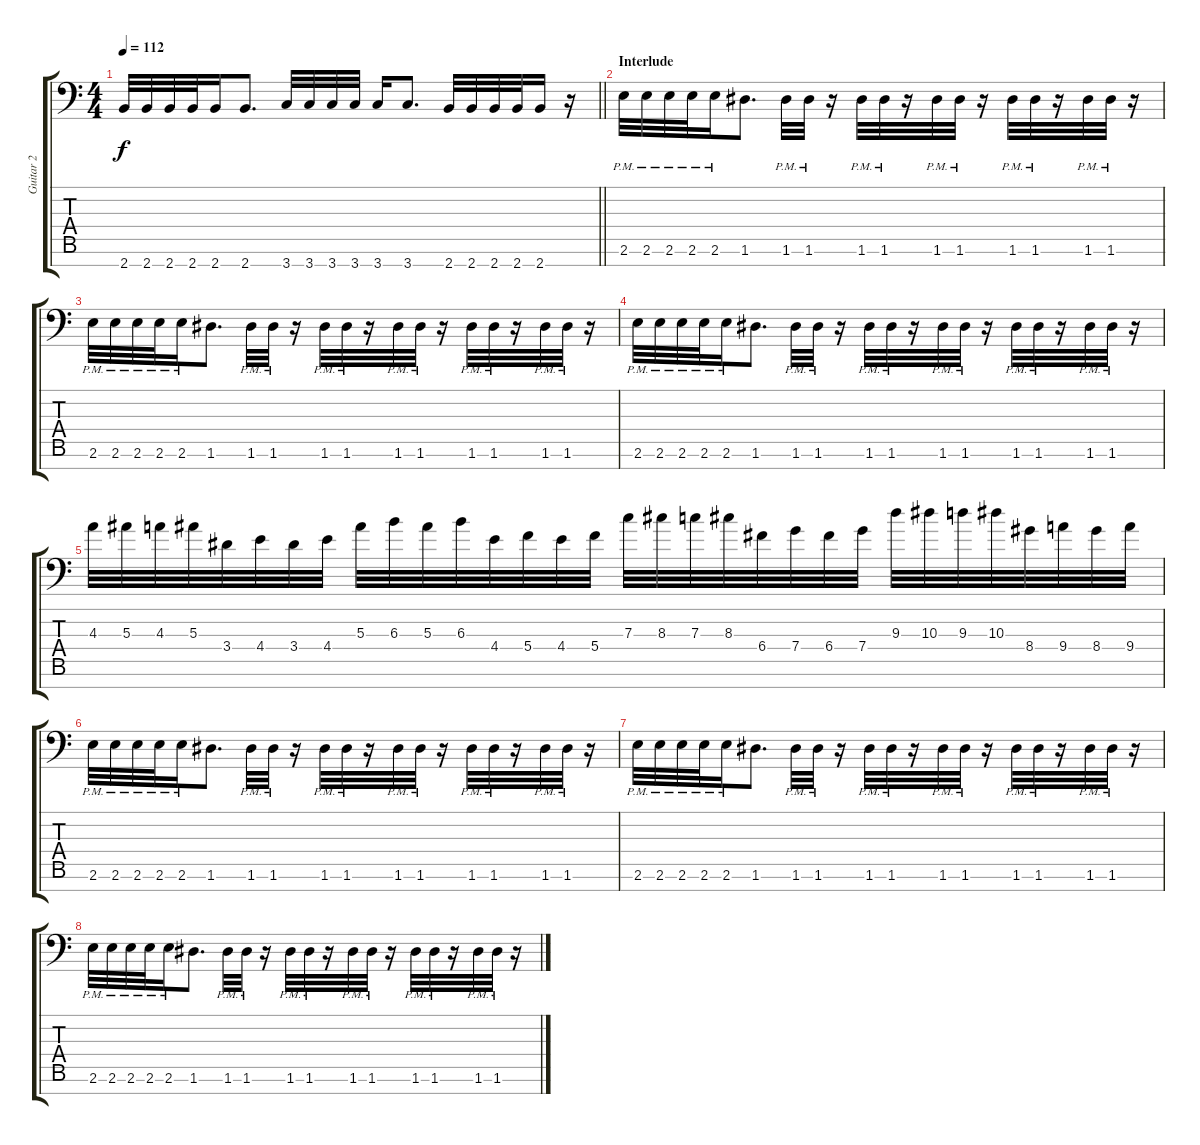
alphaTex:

\track ("Guitar 2" "Guitar 2") {instrument distortionguitar}
\staff {score tabs}
\tuning (D4 A3 F3 C3 G2 D2 A1) {hide}
\ts (4 4)
\tempo 112
\clef f4
\barLineRight lightlight
\ks c
2.7.32{dy f} 2.7.32 2.7.32 2.7.32 2.7.16 2.7.8{d} 3.7.32 3.7.32 3.7.32 3.7.32 3.7.16 3.7.8{d} 2.7.32 2.7.32 2.7.32 2.7.32 2.7.16 r.16 |
\section ("" "Interlude")
2.6{pm}.32 2.6{pm}.32 2.6{pm}.32 2.6{pm}.32 2.6{pm}.16 1.6.8{d} 1.6{pm}.32 1.6{pm}.32 r.16 1.6{pm}.32 1.6{pm}.32 r.16 1.6{pm}.32 1.6{pm}.32 r.16 1.6{pm}.32 1.6{pm}.32 r.16 1.6{pm}.32 1.6{pm}.32 r.16 |
2.6{pm}.32 2.6{pm}.32 2.6{pm}.32 2.6{pm}.32 2.6{pm}.16 1.6.8{d} 1.6{pm}.32 1.6{pm}.32 r.16 1.6{pm}.32 1.6{pm}.32 r.16 1.6{pm}.32 1.6{pm}.32 r.16 1.6{pm}.32 1.6{pm}.32 r.16 1.6{pm}.32 1.6{pm}.32 r.16 |
2.6{pm}.32 2.6{pm}.32 2.6{pm}.32 2.6{pm}.32 2.6{pm}.16 1.6.8{d} 1.6{pm}.32 1.6{pm}.32 r.16 1.6{pm}.32 1.6{pm}.32 r.16 1.6{pm}.32 1.6{pm}.32 r.16 1.6{pm}.32 1.6{pm}.32 r.16 1.6{pm}.32 1.6{pm}.32 r.16 |
4.3.32 5.3.32 4.3.32 5.3.32 3.4.32 4.4.32 3.4.32 4.4.32 5.3.32 6.3.32 5.3.32 6.3.32 4.4.32 5.4.32 4.4.32 5.4.32 7.3.32 8.3.32 7.3.32 8.3.32 6.4.32 7.4.32 6.4.32 7.4.32 9.3.32 10.3.32 9.3.32 10.3.32 8.4.32 9.4.32 8.4.32 9.4.32 |
2.6{pm}.32 2.6{pm}.32 2.6{pm}.32 2.6{pm}.32 2.6{pm}.16 1.6.8{d} 1.6{pm}.32 1.6{pm}.32 r.16 1.6{pm}.32 1.6{pm}.32 r.16 1.6{pm}.32 1.6{pm}.32 r.16 1.6{pm}.32 1.6{pm}.32 r.16 1.6{pm}.32 1.6{pm}.32 r.16 |
2.6{pm}.32 2.6{pm}.32 2.6{pm}.32 2.6{pm}.32 2.6{pm}.16 1.6.8{d} 1.6{pm}.32 1.6{pm}.32 r.16 1.6{pm}.32 1.6{pm}.32 r.16 1.6{pm}.32 1.6{pm}.32 r.16 1.6{pm}.32 1.6{pm}.32 r.16 1.6{pm}.32 1.6{pm}.32 r.16 |
2.6{pm}.32 2.6{pm}.32 2.6{pm}.32 2.6{pm}.32 2.6{pm}.16 1.6.8{d} 1.6{pm}.32 1.6{pm}.32 r.16 1.6{pm}.32 1.6{pm}.32 r.16 1.6{pm}.32 1.6{pm}.32 r.16 1.6{pm}.32 1.6{pm}.32 r.16 1.6{pm}.32 1.6{pm}.32 r.16
